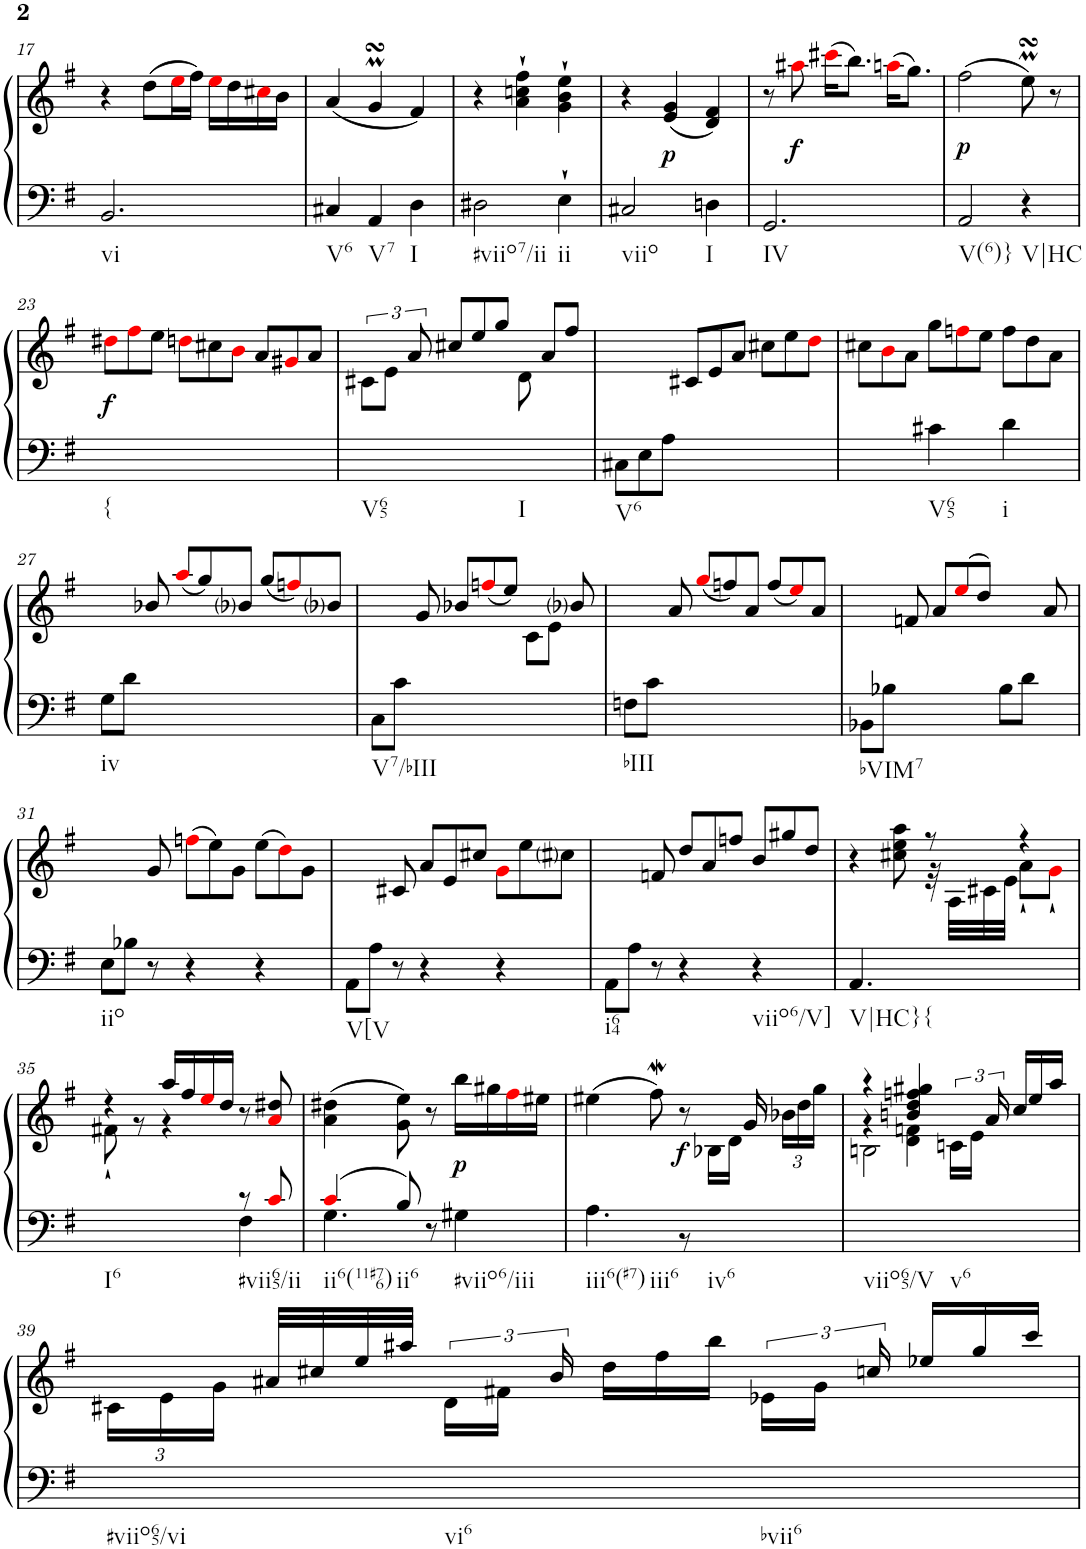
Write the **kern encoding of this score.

**kern	**kern	**dynam
*part1	*part1	*part1
*staff2	*staff1	*staff1/2
*I"Harpsichord	*	*
*I'Hch.	*	*
!!LO:PB:g=z
*clefF4	*clefG2	*
*k[f#]	*k[f#]	*
*G:	*G:	*
*M3/4	*M3/4	*
=17	=17	=17
!LO:TX:b:t=vi	!	!
2.BB/	4r	.
.	(>8dd\L	.
.	16eei\L	.
.	16ff#\JJ)	.
.	16eei\LL	.
.	16dd\	.
.	16cc#Xi\	.
.	16b\JJ	.
=18	=18	=18
!LO:TX:b:t=V6	!	!
4C#X/	(<4a/	.
!LO:TX:b:t=V7	!	!
4AA/	4gsSSsM/	.
!LO:TX:b:t=I	!	!
4D\	4f#/)	.
=19	=19	=19
!LO:TX:b:t=#viio7/ii	!	!
2D#X\	4r	.
.	4a\` 4ccn\` 4ff#\`	.
!LO:TX:b:t=ii	!	!
4E`\	4g\` 4b\` 4ee\`	.
=20	=20	=20
!LO:TX:b:t=viio	!	!
2C#X/	4r	.
!	!	!LO:DY:b
.	(<4e/ 4g/	p
!LO:TX:b:t=I	!	!
4Dn\	4d/ 4f#/)	.
=21	=21	=21
!LO:TX:b:t=IV	!	!
2.GG/	8r	.
!	!	!LO:DY:b
.	8aa#Xi\	f
.	(>16ccc#Xi\KL	.
.	8.bb\J)	.
.	(>16aani\KL	.
.	8.gg\J)	.
=22	=22	=22
!LO:TX:b:t=V(6)}	!	!
!	!	!LO:DY:b
2AA/	(>2ff#\	p
!LO:TX:b:t=V|HC	!	!
4r	8eeMsSSS\)	.
.	8r	.
!!LO:LB:g=z
=23	=23	=23
*	*Xtuplet	*
!LO:TX:b:t={	!	!
!	!	!LO:DY:b
2.ryy	12dd#Xi\L	f
.	12ff#i\	.
.	12ee\J	.
.	12ddni\L	.
.	12cc#X\	.
.	12bi\J	.
.	12a/L	.
.	12g#Xi/	.
.	12a/J	.
=24	=24	=24
*	*tuplet	*
!LO:TX:b:t=V65	!	!
!LO:TX:b:t=I	!	!
2.ryy	12c#X\L	.
.	12e\J	.
.	12a/	.
*	*Xtuplet	*
.	12cc#X/L	.
.	12ee/	.
.	12gg/J	.
.	12d\	.
.	12a/L	.
.	12ff#/J	.
=25	=25	=25
*Xtuplet	*	*
!LO:TX:b:t=V6	!	!
12C#X\L	4ryy	.
12E\	.	.
12A\J	.	.
4ryy	12c#X/L	.
.	12e/	.
.	12a/J	.
4ryy	12cc#X\L	.
.	12ee\	.
.	12ddi\J	.
=26	=26	=26
4ryy	12cc#X\L	.
.	12bi\	.
.	12a\J	.
!LO:TX:b:t=V65	!	!
4c#X\	12gg\L	.
.	12ffni\	.
.	12ee\J	.
!LO:TX:b:t=i	!	!
4d\	12ff\L	.
.	12dd\	.
.	12a\J	.
!!LO:LB:g=z
=27	=27	=27
!LO:TX:b:t=iv	!	!
12G\L	12ryy	.
12d\J	12ryy	.
12ryy	12b-X/	.
4ryy	(<12aai/L	.
.	12gg/)	.
.	12b-j/J	.
4ryy	(<12gg/L	.
.	12ffni/)	.
.	12b-j/J	.
=28	=28	=28
!LO:TX:b:t=V7/bIII	!	!
12C\L	12ryy	.
12c\J	12ryy	.
12ryy	12g/	.
4ryy	12b-X/L	.
.	(<12ffni/	.
.	12ee/J)	.
4ryy	12c\L	.
.	12e\J	.
.	12b-j/	.
=29	=29	=29
!LO:TX:b:t=bIII	!	!
12Fn\L	12ryy	.
12c\J	12ryy	.
12ryy	12a/	.
4ryy	(<12ggi/L	.
.	12ffn/)	.
.	12a/J	.
4ryy	(<12ff/L	.
.	12eei/)	.
.	12a/J	.
=30	=30	=30
!LO:TX:b:t=bVIM7	!	!
12BB-X\L	12ryy	.
12B-X\J	12ryy	.
12ryy	12fn/	.
4ryy	12a/L	.
.	(>12eei/	.
.	12dd/J)	.
12B-\L	12ryy	.
12d\J	12ryy	.
12ryy	12a/	.
!!LO:LB:g=z
=31	=31	=31
!LO:TX:b:t=iio	!	!
12E\L	12ryy	.
12B-X\J	12ryy	.
12r	12g/	.
4r	(>12ffni\L	.
.	12ee\)	.
.	12g\J	.
4r	(>12ee\L	.
.	12ddi\)	.
.	12g\J	.
=32	=32	=32
!LO:TX:b:t=V[V	!	!
12AA\L	12ryy	.
12A\J	12ryy	.
12r	12c#X/	.
4r	12a/L	.
.	12e/	.
.	12cc#X/J	.
4r	12gi\L	.
.	12ee\	.
.	12cc#j\J	.
=33	=33	=33
!LO:TX:b:t=i64	!	!
12AA\L	12ryy	.
12A\J	12ryy	.
12r	12fn/	.
4r	12dd/L	.
.	12a/	.
.	12ffn/J	.
!LO:TX:b:t=viio6/V]	!	!
4r	12b/L	.
.	12gg#X/	.
.	12dd/J	.
=34	=34	=34
*	*^	*
!LO:TX:b:t=V|HC}	!	!	!
4.AA/	4r	4ryy	.
.	8cc#X\ 8ee\ 8aa\	8ryy	.
!LO:TX:b:t={	!	!	!
8ryy	8r	32r	.
.	.	32A\LLL	.
.	.	32c#X\	.
.	.	32e\JJJ	.
4ryy	4r	8a`\L	.
.	.	8g`i\J	.
!!LO:LB:g=z	!!
=35	=35	=35	=35
*^	*	*	*
!LO:TX:b:t=I6	!	!	!	!
2ryy	2ryy	4r	8f#X`\	.
.	.	.	8r	.
.	.	16aa/LL	4r	.
.	.	16ff#/	.	.
.	.	16eei/	.	.
.	.	16dd/JJ	.	.
!LO:TX:b:t=#vii65/ii	!	!	!	!
8r	4F#\	8r	4ryy	.
8ci/	.	8ai/ 8dd#X/	.	.
*	*	*v	*v	*
=36	=36	=36	=36
!LO:TX:b:t=ii6(11#76)	!	!	!
4ci/	4.G\	(>4a\ 4dd#X\	.
!LO:TX:b:t=ii6	!	!	!
8B/	.	8g\ 8ee\)	.
8r	8ryy	8r	.
!LO:TX:b:t=#viio6/iii	!	!	!
!	!	!	!LO:DY:b
4ryy	4G#X\	16bb\LL	p
.	.	16gg#X\	.
.	.	16ff#i\	.
.	.	16ee#X\JJ	.
=37	=37	=37	=37
!LO:TX:b:t=iii6(#7)	!	!	!
!LO:TX:b:t=iii6	!	!	!
!LO:TX:b:t=iv6	!	!	!
2.ryy	4.A\	(>4ee#X\	.
.	.	8ff#W\)	.
!	!	!	!LO:DY:a=2
.	8r	8r	f
.	4ryy	24B-X\LL	.
.	.	24d\JJ	.
.	.	24g/	.
*	*	*tuplet	*
*	*	*Xbrackettup	*
.	.	24b-X\LL	.
.	.	24dd\	.
.	.	24gg\JJ	.
*v	*v	*	*
=38	=38	=38
*	*^	*
*	*	*^	*
!LO:TX:b:t=viio65/V	!	!	!	!
!LO:TX:b:t=v6	!	!	!	!
2.ryy	4r	4r	2Bn\	.
.	4bn/ 4dd/ 4ffn/ 4gg#X/	4d\ 4fn\	.	.
*	*brackettup	*	*	*
.	24cn\LL	4ryy	4ryy	.
.	24e\JJ	.	.	.
.	24a/	.	.	.
*	*Xtuplet	*	*	*
.	24cc/LL	.	.	.
.	24ee/	.	.	.
.	24aa/JJ	.	.	.
*	*v	*v	*v	*
!!LO:LB:g=z
=39	=39	=39
*	*tuplet	*
*	*Xbrackettup	*
!LO:TX:b:t=#viio65/vi	!	!
!LO:TX:b:t=vi6	!	!
!LO:TX:b:t=bvii6	!	!
2.ryy	24c#X\LL	.
.	24e\	.
.	24g\JJ	.
.	32a#X/LLL	.
.	32cc#X/	.
.	32ee/	.
.	32aa#X/JJJ	.
*	*brackettup	*
.	24d\LL	.
.	24f#X\JJ	.
.	24b/	.
*	*Xtuplet	*
.	24dd\LL	.
.	24ff#\	.
.	24bb\JJ	.
*	*tuplet	*
.	24e-X\LL	.
.	24g\JJ	.
.	24ccn/	.
*	*Xtuplet	*
.	24ee-X/LL	.
.	24gg/	.
.	24ccc/JJ	.
=	=	=
*-	*-	*-
